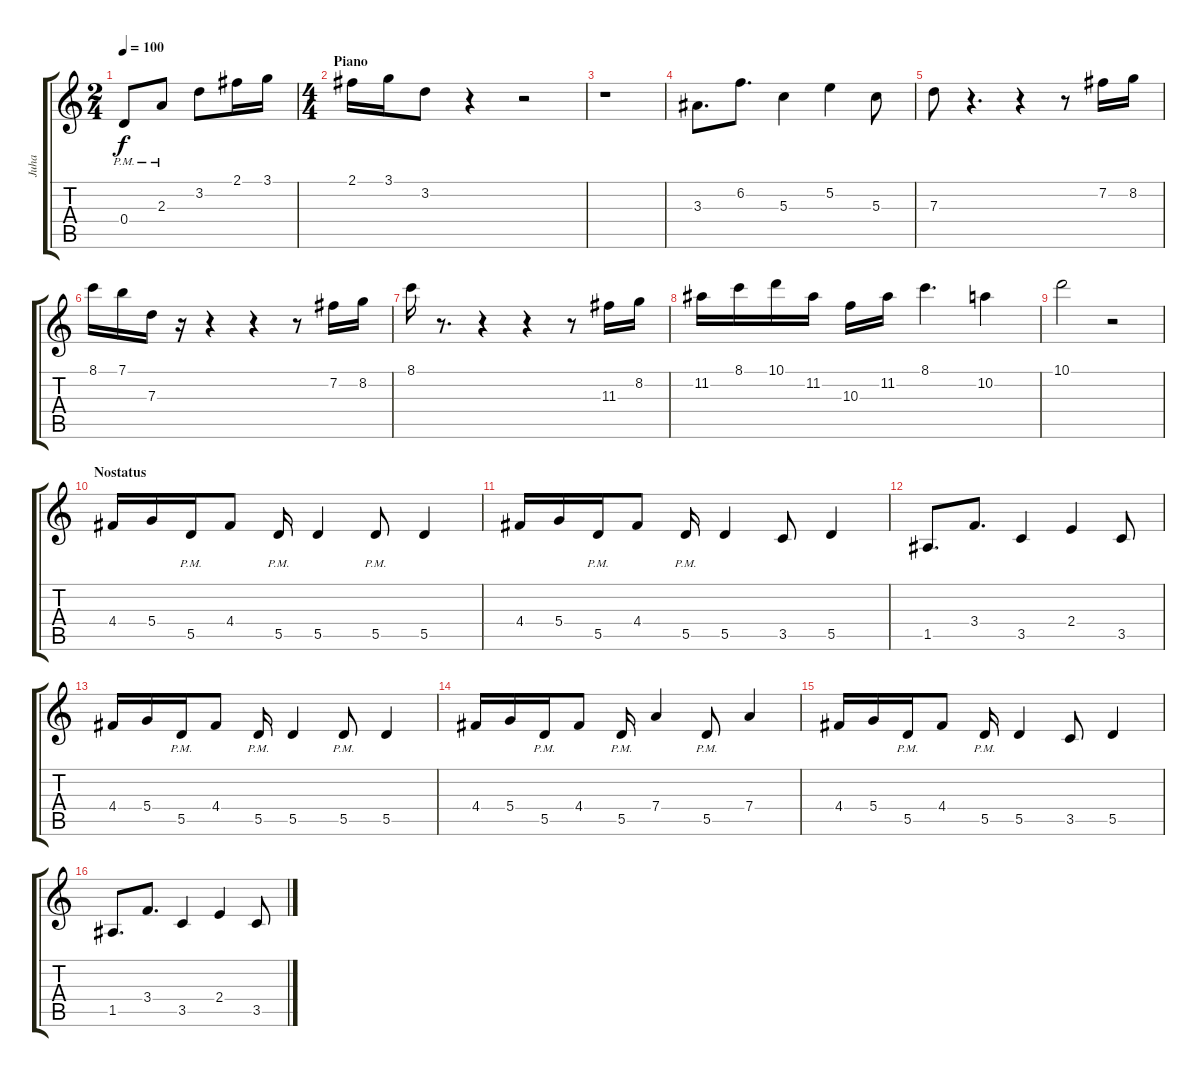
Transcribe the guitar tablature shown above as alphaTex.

\track ("Juha" "Juha") {instrument overdrivenguitar}
\staff {score tabs}
\tuning (E4 B3 G3 D3 A2 E2) {hide}
\ts (2 4)
\tempo 100
\clef g2
\ks c
0.4{pm}.8{dy f} 2.3{pm}.8 3.2.8 2.1.16 3.1.16 |
\ts (4 4)
\section ("" "Piano")
2.1.16 3.1.16 3.2.8 r.4 r.2 |
r.1 |
3.3.8{d} 6.2.8{d} 5.3.4 5.2.4 5.3.8 |
7.3.8 r.4{d} r.4 r.8 7.2.16 8.2.16 |
8.1.16 7.1.16 7.3.16 r.16 r.4 r.4 r.8 7.2.16 8.2.16 |
8.1.16 r.8{d} r.4 r.4 r.8 11.3.16 8.2.16 |
11.2.16 8.1.16 10.1.16 11.2.16 10.3.16 11.2.16 8.1.4{d} 10.2.4 |
10.1.2 r.2 |
\section ("" "Nostatus")
4.4.16 5.4.16 5.5{pm}.16 4.4.8 5.5{pm}.16 5.5.4 5.5{pm}.8 5.5.4 |
4.4.16 5.4.16 5.5{pm}.16 4.4.8 5.5{pm}.16 5.5.4 3.5.8 5.5.4 |
1.5.8{d} 3.4.8{d} 3.5.4 2.4.4 3.5.8 |
4.4.16 5.4.16 5.5{pm}.16 4.4.8 5.5{pm}.16 5.5.4 5.5{pm}.8 5.5.4 |
4.4.16 5.4.16 5.5{pm}.16 4.4.8 5.5{pm}.16 7.4.4 5.5{pm}.8 7.4.4 |
4.4.16 5.4.16 5.5{pm}.16 4.4.8 5.5{pm}.16 5.5.4 3.5.8 5.5.4 |
1.5.8{d} 3.4.8{d} 3.5.4 2.4.4 3.5.8
